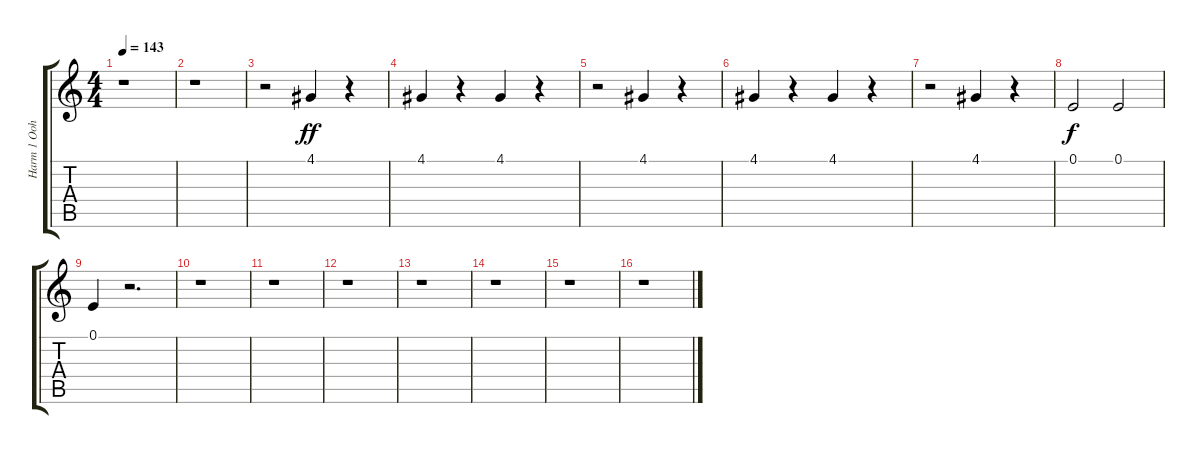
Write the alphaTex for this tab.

\track ("Harm 1 Ooh/Aahs" "Harm 1 Ooh") {instrument voiceoohs}
\staff {score tabs}
\tuning (E4 B3 G3 D3 A2 E2) {hide}
\ts (4 4)
\tempo 143
\clef g2
\ks c
r.1{dy ff instrument voiceoohs} |
r.1 |
r.2 4.1.4 r.4 |
4.1.4 r.4 4.1.4 r.4 |
r.2 4.1.4 r.4 |
4.1.4 r.4 4.1.4 r.4 |
r.2 4.1.4 r.4 |
0.1.2{dy f instrument choiraahs} 0.1.2 |
0.1.4 r.2{d} |
r.1 |
r.1 |
r.1 |
r.1 |
r.1 |
r.1 |
r.1
